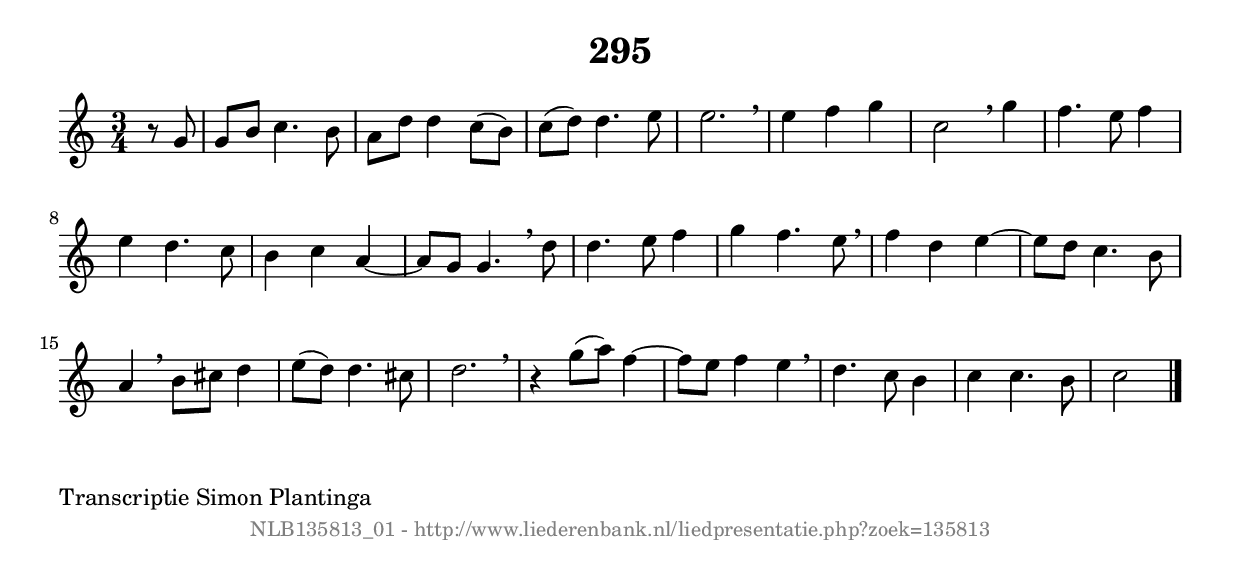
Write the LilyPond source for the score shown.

%
% produced by wce2krn 1.64 (7 June 2014)
%
\version"2.16"
#(append! paper-alist '(("long" . (cons (* 210 mm) (* 2000 mm)))))
#(set-default-paper-size "long")
sb = {\breathe}
mBreak = {\breathe }
bBreak = {\breathe }
x = {\once\override NoteHead #'style = #'cross }
gl=\glissando
itime={\override Staff.TimeSignature #'stencil = ##f }
ficta = {\once\set suggestAccidentals = ##t}
fine = {\once\override Score.RehearsalMark #'self-alignment-X = #1 \mark \markup {\italic{Fine}}}
dc = {\once\override Score.RehearsalMark #'self-alignment-X = #1 \mark \markup {\italic{D.C.}}}
dcf = {\once\override Score.RehearsalMark #'self-alignment-X = #1 \mark \markup {\italic{D.C. al Fine}}}
dcc = {\once\override Score.RehearsalMark #'self-alignment-X = #1 \mark \markup {\italic{D.C. al Coda}}}
ds = {\once\override Score.RehearsalMark #'self-alignment-X = #1 \mark \markup {\italic{D.S.}}}
dsf = {\once\override Score.RehearsalMark #'self-alignment-X = #1 \mark \markup {\italic{D.S. al Fine}}}
dsc = {\once\override Score.RehearsalMark #'self-alignment-X = #1 \mark \markup {\italic{D.S. al Coda}}}
pv = {\set Score.repeatCommands = #'((volta "1"))}
sv = {\set Score.repeatCommands = #'((volta "2"))}
tv = {\set Score.repeatCommands = #'((volta "3"))}
qv = {\set Score.repeatCommands = #'((volta "4"))}
xv = {\set Score.repeatCommands = #'((volta #f))}
\header{ tagline = ""
title = "295"
}
\score {{
\key c \major
\relative g'
{
\set melismaBusyProperties = #'()
\partial 32*8
\time 3/4
\tempo 4=120
\override Score.MetronomeMark #'transparent = ##t
\override Score.RehearsalMark #'break-visibility = #(vector #t #t #f)
r8 g8 | g8 b8 c4. b8 | a8 d8 d4 c8( b8) | c8( d8) d4. e8 | e2. \sb | e4 f4 g4 | c,2 \mBreak
g'4 | f4. e8 f4 | e4 d4. c8 | b4 c4 a4~ | a8 g8 g4. \sb d'8 | d4. e8 f4 | g4 f4. e8 | \mBreak \bar "|"
f4 d4 e4~ | e8 d8 c4. b8 | a4 \sb b8 cis8 d4 | e8( d8) d4. cis8 | d2. | \mBreak \bar "|"
r4 g8( a8) f4~ | f8 e8 f4 e4 \sb | d4. c8 b4 | c4 c4. b8 | c2 \bar "|."
 }}
 \midi { }
 \layout {
            indent = 0.0\cm
}
}
\markup { \wordwrap-string #" 
Transcriptie Simon Plantinga
"}
\markup { \vspace #0 } \markup { \with-color #grey \fill-line { \center-column { \smaller "NLB135813_01 - http://www.liederenbank.nl/liedpresentatie.php?zoek=135813" } } }
